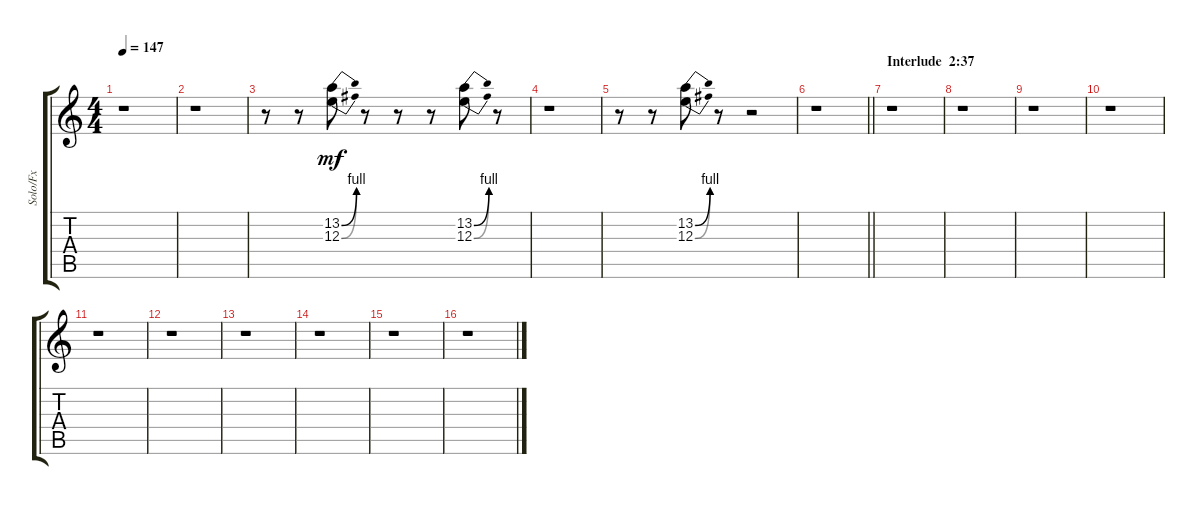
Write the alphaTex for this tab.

\track ("Solo/Fx" "Solo/Fx") {instrument distortionguitar}
\staff {score tabs}
\tuning (Db4 Ab3 E3 B2 Gb2 Db2) {hide}
\ts (4 4)
\tempo 147
\clef g2
\ks c
r.1{dy mf} |
r.1 |
r.8{volume 8 instrument distortionguitar} r.8 (13.2{be (bend 0 0 60 4)} 12.3{be (bend 0 0 60 4)}).8{instrument distortionguitar} r.8 r.8 r.8 (13.2{be (bend 0 0 60 4)} 12.3{be (bend 0 0 60 4)}).8{instrument distortionguitar} r.8 |
r.1 |
r.8 r.8 (13.2{be (bend 0 0 60 4)} 12.3{be (bend 0 0 60 4)}).8{instrument distortionguitar} r.8 r.2 |
\barLineRight lightlight
r.1 |
\section ("" "Interlude  2:37")
r.1 |
r.1 |
r.1 |
r.1 |
r.1 |
r.1 |
r.1 |
r.1 |
r.1 |
r.1
